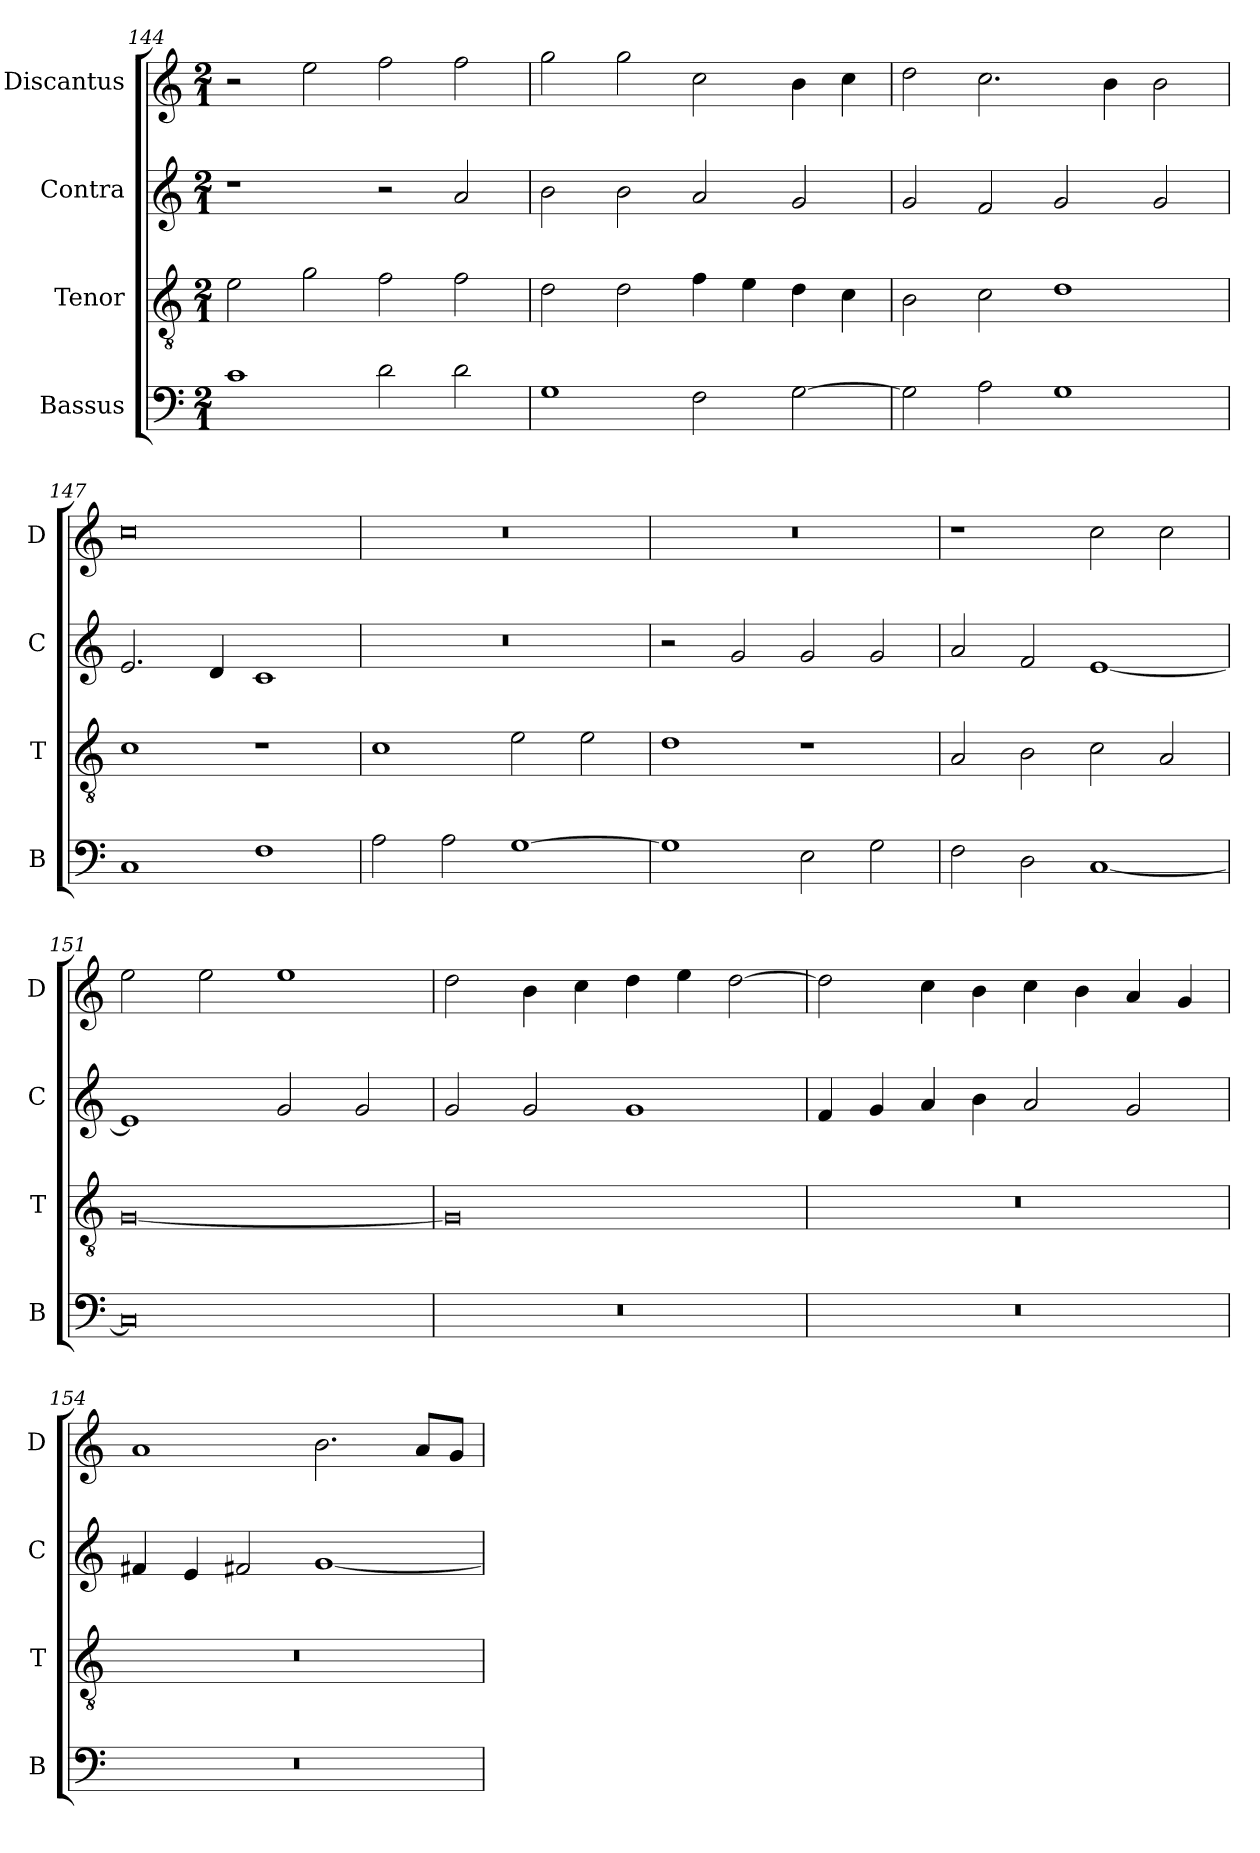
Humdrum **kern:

**kern	**kern	**kern	**kern
*part4	*part3	*part2	*part1
*staff4	*staff3	*staff2	*staff1
*I"Bassus	*I"Tenor	*I"Contra	*I"Discantus
*I'B	*I'T	*I'C	*I'D
*clefF4	*clefGv2	*clefG2	*clefG2
*k[]	*k[]	*k[]	*k[]
*M2/1	*M2/1	*M2/1	*M2/1
=144	=144	=144	=144
1c	2e\	1r	2r
.	2g\	.	2ee\
2d\	2f\	2r	2ff\
2d\	2f\	2a/	2ff\
=145	=145	=145	=145
1G	2d\	2b\	2gg\
.	2d\	2b\	2gg\
2F\	4f\	2a/	2cc\
.	4e\	.	.
[2G\	4d\	2g/	4b\
.	4c\	.	4cc\
=146	=146	=146	=146
2G\]	2B\	2g/	2dd\
2A\	2c\	2f/	2.cc\
1G	1d	2g/	.
.	.	.	4b\
.	.	2g/	2b\
=147	=147	=147	=147
1C	1c	2.e/	0cc
.	.	4d/	.
1F	1r	1c	.
=148	=148	=148	=148
2A\	1c	0r	0r
2A\	.	.	.
[1G	2e\	.	.
.	2e\	.	.
=149	=149	=149	=149
1G]	1d	2r	0r
.	.	2g/	.
2E\	1r	2g/	.
2G\	.	2g/	.
=150	=150	=150	=150
2F\	2A/	2a/	1r
2D\	2B\	2f/	.
[1C	2c\	[1e	2cc\
.	2A/	.	2cc\
=151	=151	=151	=151
0C]	[0G	1e]	2ee\
.	.	.	2ee\
.	.	2g/	1ee
.	.	2g/	.
=152	=152	=152	=152
0r	0G]	2g/	2dd\
.	.	2g/	4b\
.	.	.	4cc\
.	.	1g	4dd\
.	.	.	4ee\
.	.	.	[2dd\
=153	=153	=153	=153
0r	0r	4f/	2dd\]
.	.	4g/	.
.	.	4a/	4cc\
.	.	4b\	4b\
.	.	2a/	4cc\
.	.	.	4b\
.	.	2g/	4a/
.	.	.	4g/
=154	=154	=154	=154
0r	0r	4f#X/	1a
.	.	4e/	.
.	.	2f#X/	.
.	.	[1g	2.b\
.	.	.	8a/L
.	.	.	8g/J
=	=	=	=
*-	*-	*-	*-
